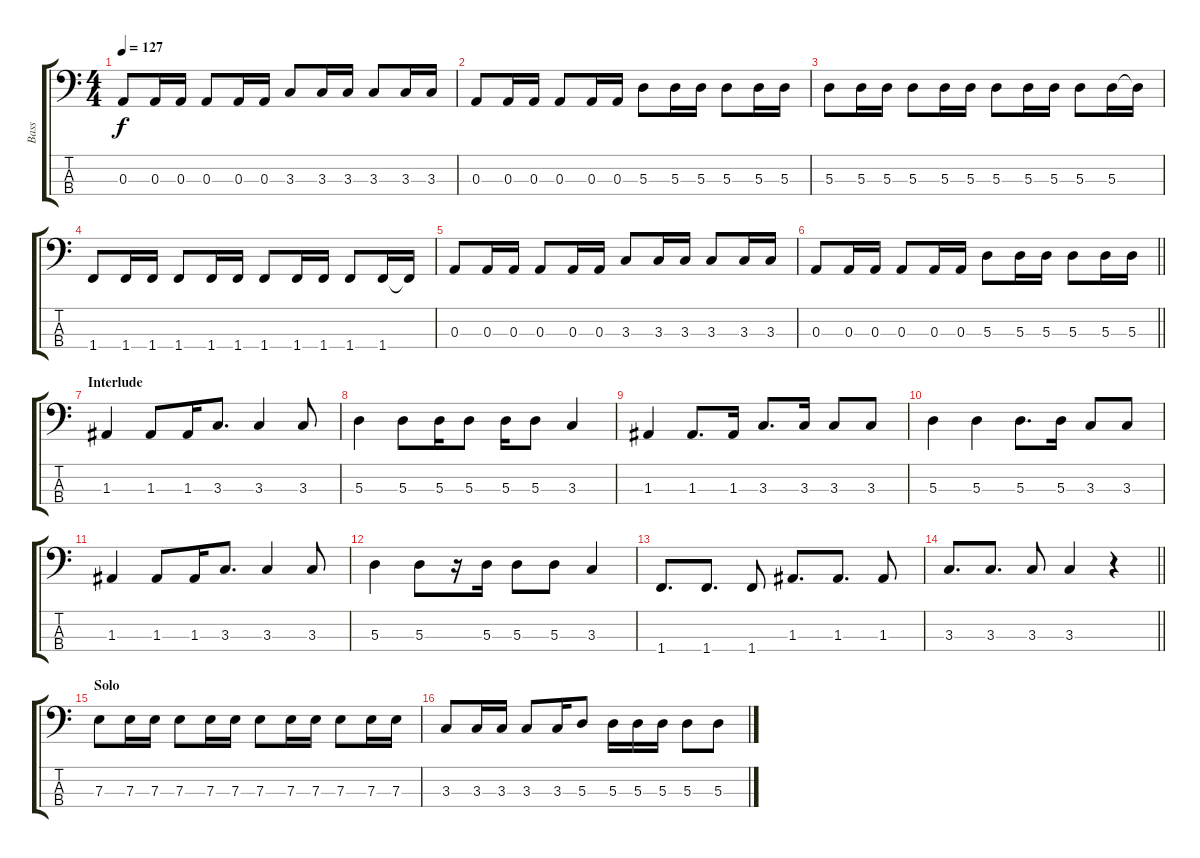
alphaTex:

\track ("Bass" "Bass") {instrument electricbassfinger}
\staff {score tabs}
\tuning (G2 D2 A1 E1) {hide}
\ts (4 4)
\tempo 127
\clef f4
\ks c
0.3.8{dy f} 0.3.16 0.3.16 0.3.8 0.3.16 0.3.16 3.3.8 3.3.16 3.3.16 3.3.8 3.3.16 3.3.16 |
0.3.8 0.3.16 0.3.16 0.3.8 0.3.16 0.3.16 5.3.8 5.3.16 5.3.16 5.3.8 5.3.16 5.3.16 |
5.3.8 5.3.16 5.3.16 5.3.8 5.3.16 5.3.16 5.3.8 5.3.16 5.3.16 5.3.8 5.3.16 5.3{t}.16 |
1.4.8 1.4.16 1.4.16 1.4.8 1.4.16 1.4.16 1.4.8 1.4.16 1.4.16 1.4.8 1.4.16 1.4{t}.16 |
0.3.8 0.3.16 0.3.16 0.3.8 0.3.16 0.3.16 3.3.8 3.3.16 3.3.16 3.3.8 3.3.16 3.3.16 |
\barLineRight lightlight
0.3.8 0.3.16 0.3.16 0.3.8 0.3.16 0.3.16 5.3.8 5.3.16 5.3.16 5.3.8 5.3.16 5.3.16 |
\section ("" "Interlude")
1.3.4 1.3.8 1.3.16 3.3.8{d} 3.3.4 3.3.8 |
5.3.4 5.3.8 5.3.16 5.3.8 5.3.16 5.3.8 3.3.4 |
1.3.4 1.3.8{d} 1.3.16 3.3.8{d} 3.3.16 3.3.8 3.3.8 |
5.3.4 5.3.4 5.3.8{d} 5.3.16 3.3.8 3.3.8 |
1.3.4 1.3.8 1.3.16 3.3.8{d} 3.3.4 3.3.8 |
5.3.4 5.3.8 r.16 5.3.16 5.3.8 5.3.8 3.3.4 |
1.4.8{d} 1.4.8{d} 1.4.8 1.3.8{d} 1.3.8{d} 1.3.8 |
\barLineRight lightlight
3.3.8{d} 3.3.8{d} 3.3.8 3.3.4 r.4 |
\section ("" "Solo")
7.3.8 7.3.16 7.3.16 7.3.8 7.3.16 7.3.16 7.3.8 7.3.16 7.3.16 7.3.8 7.3.16 7.3.16 |
3.3.8 3.3.16 3.3.16 3.3.8 3.3.16 5.3.8 5.3.16 5.3.16 5.3.16 5.3.8 5.3.8
